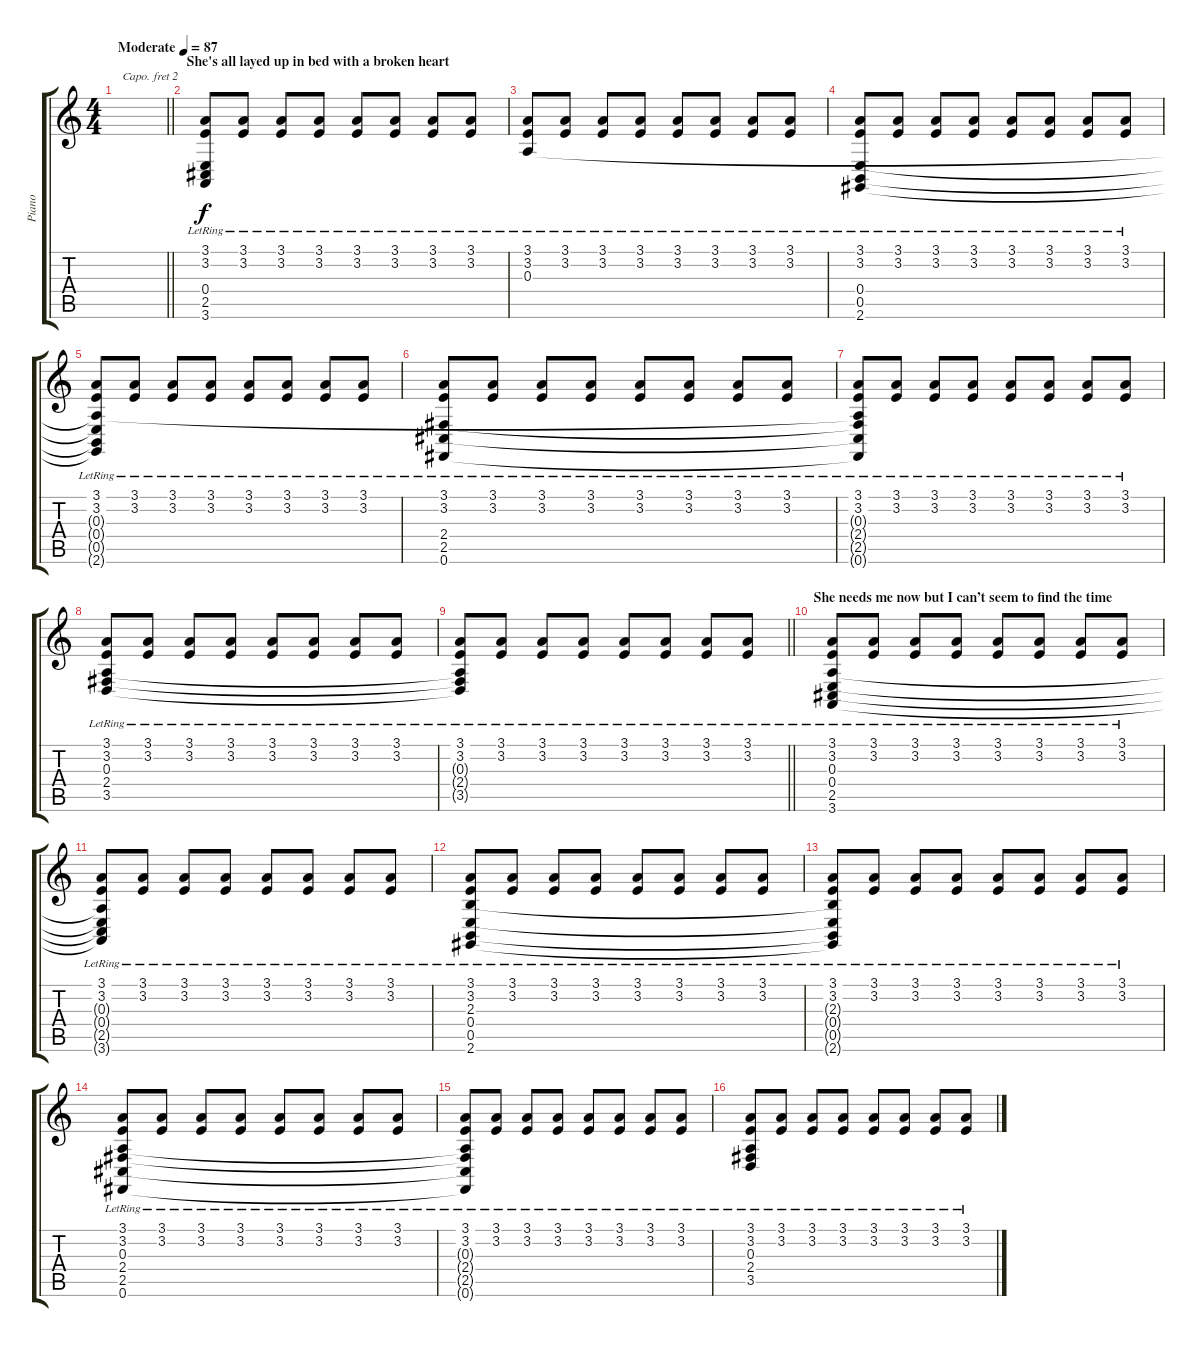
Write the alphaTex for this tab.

\track ("Piano" "Piano") {instrument electricgrandpiano}
\staff {score tabs}
\capo 2
\tuning (E4 B3 G3 D3 A2 E2) {hide}
\ts (4 4)
\tempo (87 "Moderate")
\clef g2
\barLineRight lightlight
\ks c
|
\section ("" "She's all layed up in bed with a broken heart")
(3.1{lr} 3.2{lr} 0.4{lr} 2.5{lr} 3.6{lr}).8 (3.1{lr} 3.2{lr}).8 (3.1{lr} 3.2{lr}).8 (3.1{lr} 3.2{lr}).8 (3.1{lr} 3.2{lr}).8 (3.1{lr} 3.2{lr}).8 (3.1{lr} 3.2{lr}).8 (3.1{lr} 3.2{lr}).8 |
(3.1{lr} 3.2{lr} 0.3).8 (3.1{lr} 3.2{lr}).8 (3.1{lr} 3.2{lr}).8 (3.1{lr} 3.2{lr}).8 (3.1{lr} 3.2{lr}).8 (3.1{lr} 3.2{lr}).8 (3.1{lr} 3.2{lr}).8 (3.1{lr} 3.2{lr}).8 |
(3.1{lr} 3.2{lr} 0.4{lr} 0.5{lr} 2.6{lr}).8 (3.1{lr} 3.2{lr}).8 (3.1{lr} 3.2{lr}).8 (3.1{lr} 3.2{lr}).8 (3.1{lr} 3.2{lr}).8 (3.1{lr} 3.2{lr}).8 (3.1{lr} 3.2{lr}).8 (3.1{lr} 3.2{lr}).8 |
(3.1{lr} 3.2{lr} 0.3{t} 0.4{t} 0.5{t} 2.6{t}).8 (3.1{lr} 3.2{lr}).8 (3.1{lr} 3.2{lr}).8 (3.1{lr} 3.2{lr}).8 (3.1{lr} 3.2{lr}).8 (3.1{lr} 3.2{lr}).8 (3.1{lr} 3.2{lr}).8 (3.1{lr} 3.2{lr}).8 |
(3.1{lr} 3.2{lr} 2.4{lr} 2.5{lr} 0.6{lr}).8 (3.1{lr} 3.2{lr}).8 (3.1{lr} 3.2{lr}).8 (3.1{lr} 3.2{lr}).8 (3.1{lr} 3.2{lr}).8 (3.1{lr} 3.2{lr}).8 (3.1{lr} 3.2{lr}).8 (3.1{lr} 3.2{lr}).8 |
(3.1{lr} 3.2{lr} 0.3{t} 2.4{t} 2.5{t} 0.6{t}).8 (3.1{lr} 3.2{lr}).8 (3.1{lr} 3.2{lr}).8 (3.1{lr} 3.2{lr}).8 (3.1{lr} 3.2{lr}).8 (3.1{lr} 3.2{lr}).8 (3.1{lr} 3.2{lr}).8 (3.1{lr} 3.2{lr}).8 |
(3.1{lr} 3.2{lr} 0.3{lr} 2.4{lr} 3.5{lr}).8 (3.1{lr} 3.2{lr}).8 (3.1{lr} 3.2{lr}).8 (3.1{lr} 3.2{lr}).8 (3.1{lr} 3.2{lr}).8 (3.1{lr} 3.2{lr}).8 (3.1{lr} 3.2{lr}).8 (3.1{lr} 3.2{lr}).8 |
\barLineRight lightlight
(3.1{lr} 3.2{lr} 0.3{t} 2.4{t} 3.5{t}).8 (3.1{lr} 3.2{lr}).8 (3.1{lr} 3.2{lr}).8 (3.1{lr} 3.2{lr}).8 (3.1{lr} 3.2{lr}).8 (3.1{lr} 3.2{lr}).8 (3.1{lr} 3.2{lr}).8 (3.1{lr} 3.2{lr}).8 |
\section ("" "She needs me now but I can’t seem to find the time")
(3.1{lr} 3.2{lr} 0.3{lr} 0.4{lr} 2.5{lr} 3.6{lr}).8 (3.1{lr} 3.2{lr}).8 (3.1{lr} 3.2{lr}).8 (3.1{lr} 3.2{lr}).8 (3.1{lr} 3.2{lr}).8 (3.1{lr} 3.2{lr}).8 (3.1{lr} 3.2{lr}).8 (3.1{lr} 3.2{lr}).8 |
(3.1{lr} 3.2{lr} 0.3{t} 0.4{t} 2.5{t} 3.6{t}).8 (3.1{lr} 3.2{lr}).8 (3.1{lr} 3.2{lr}).8 (3.1{lr} 3.2{lr}).8 (3.1{lr} 3.2{lr}).8 (3.1{lr} 3.2{lr}).8 (3.1{lr} 3.2{lr}).8 (3.1{lr} 3.2{lr}).8 |
(3.1{lr} 3.2{lr} 2.3{lr} 0.4{lr} 0.5{lr} 2.6{lr}).8 (3.1{lr} 3.2{lr}).8 (3.1{lr} 3.2{lr}).8 (3.1{lr} 3.2{lr}).8 (3.1{lr} 3.2{lr}).8 (3.1{lr} 3.2{lr}).8 (3.1{lr} 3.2{lr}).8 (3.1{lr} 3.2{lr}).8 |
(3.1{lr} 3.2{lr} 2.3{t} 0.4{t} 0.5{t} 2.6{t}).8 (3.1{lr} 3.2{lr}).8 (3.1{lr} 3.2{lr}).8 (3.1{lr} 3.2{lr}).8 (3.1{lr} 3.2{lr}).8 (3.1{lr} 3.2{lr}).8 (3.1{lr} 3.2{lr}).8 (3.1{lr} 3.2{lr}).8 |
(3.1{lr} 3.2{lr} 0.3{lr} 2.4{lr} 2.5{lr} 0.6{lr}).8 (3.1{lr} 3.2{lr}).8 (3.1{lr} 3.2{lr}).8 (3.1{lr} 3.2{lr}).8 (3.1{lr} 3.2{lr}).8 (3.1{lr} 3.2{lr}).8 (3.1{lr} 3.2{lr}).8 (3.1{lr} 3.2{lr}).8 |
(3.1{lr} 3.2{lr} 0.3{t} 2.4{t} 2.5{t} 0.6{t}).8 (3.1{lr} 3.2{lr}).8 (3.1{lr} 3.2{lr}).8 (3.1{lr} 3.2{lr}).8 (3.1{lr} 3.2{lr}).8 (3.1{lr} 3.2{lr}).8 (3.1{lr} 3.2{lr}).8 (3.1{lr} 3.2{lr}).8 |
(3.1{lr} 3.2{lr} 0.3{lr} 2.4{lr} 3.5{lr}).8 (3.1{lr} 3.2{lr}).8 (3.1{lr} 3.2{lr}).8 (3.1{lr} 3.2{lr}).8 (3.1{lr} 3.2{lr}).8 (3.1{lr} 3.2{lr}).8 (3.1{lr} 3.2{lr}).8 (3.1{lr} 3.2{lr}).8
